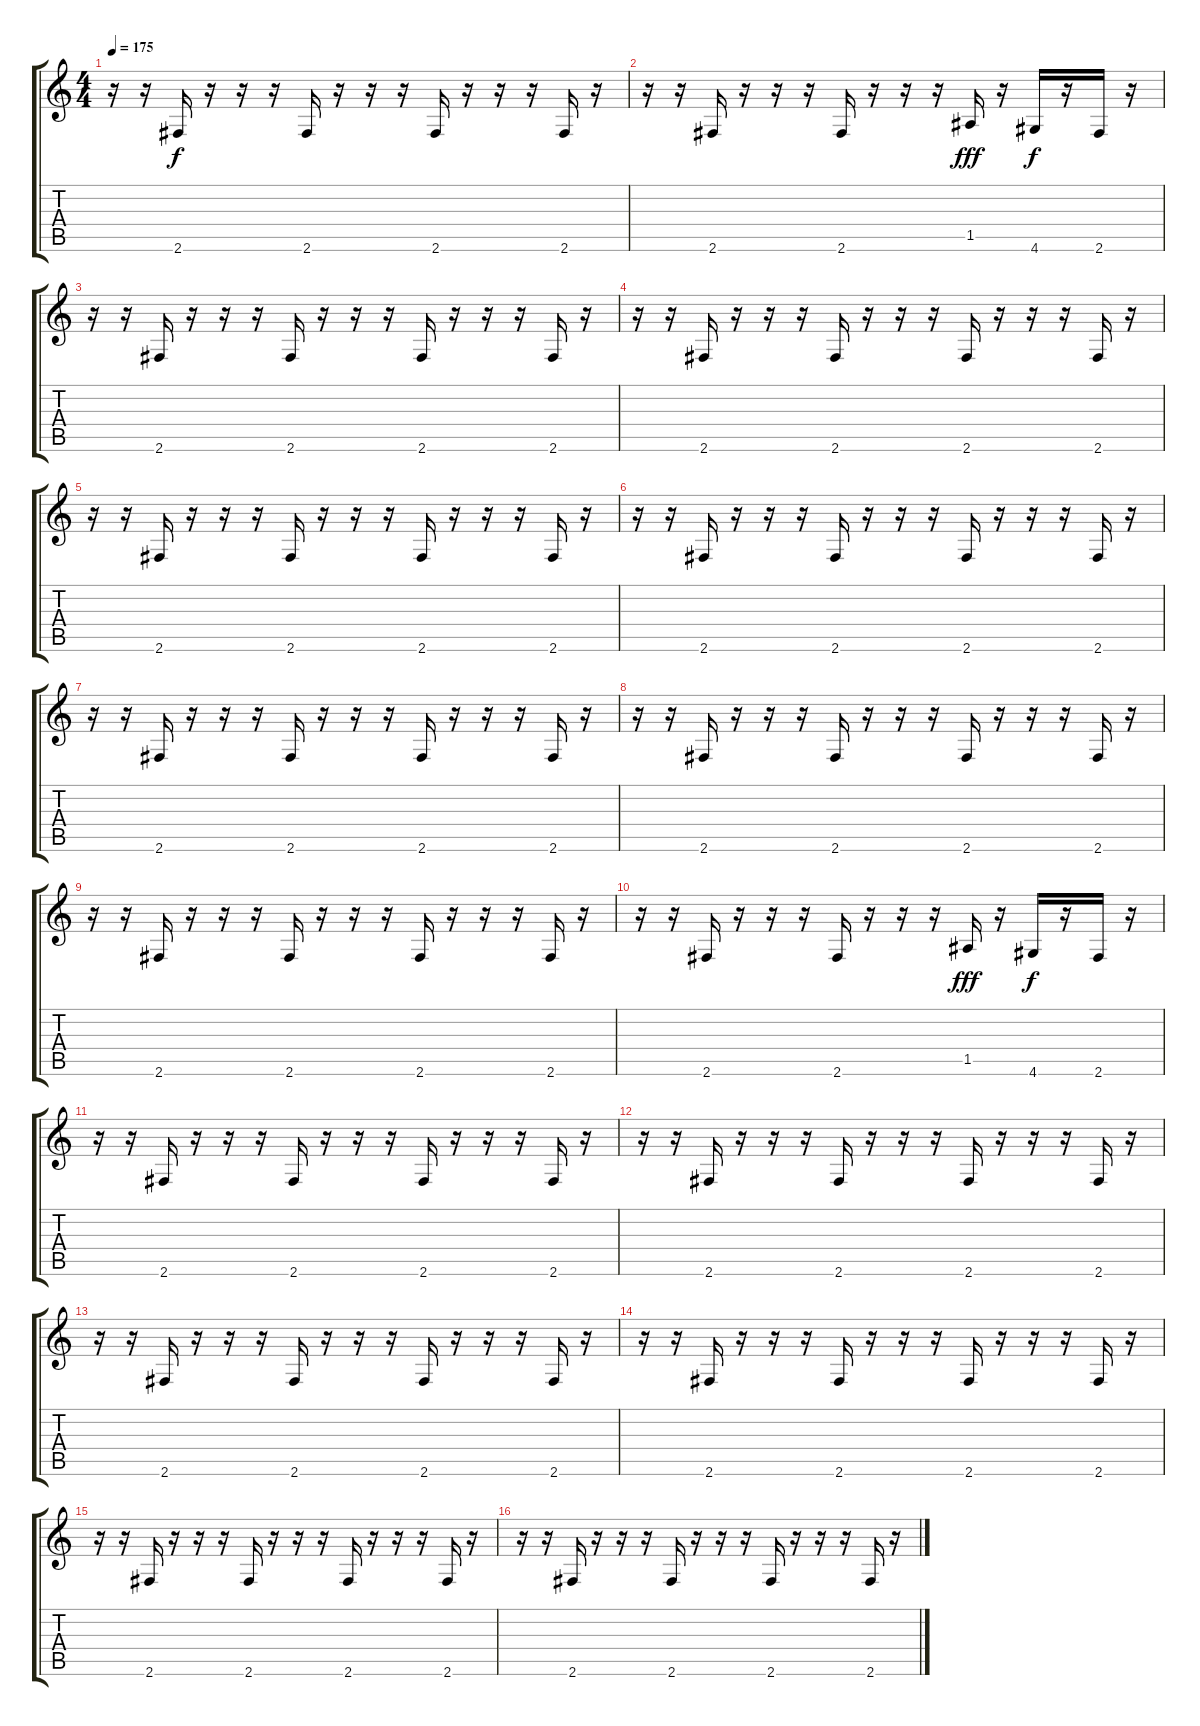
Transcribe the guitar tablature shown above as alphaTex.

\track "" {instrument acousticguitarsteel}
\staff {score tabs}
\tuning (E4 B3 G3 D3 A2 E2) {hide}
\ts (4 4)
\tempo 175
\clef g2
\ks c
r.16{dy f} r.16 2.6.16 r.16 r.16 r.16 2.6.16 r.16 r.16 r.16 2.6.16 r.16 r.16 r.16 2.6.16 r.16 |
r.16 r.16 2.6.16 r.16 r.16 r.16 2.6.16 r.16 r.16 r.16 1.5.16{dy fff} r.16 4.6.16{dy f} r.16 2.6.16 r.16 |
r.16 r.16 2.6.16 r.16 r.16 r.16 2.6.16 r.16 r.16 r.16 2.6.16 r.16 r.16 r.16 2.6.16 r.16 |
r.16 r.16 2.6.16 r.16 r.16 r.16 2.6.16 r.16 r.16 r.16 2.6.16 r.16 r.16 r.16 2.6.16 r.16 |
r.16 r.16 2.6.16 r.16 r.16 r.16 2.6.16 r.16 r.16 r.16 2.6.16 r.16 r.16 r.16 2.6.16 r.16 |
r.16 r.16 2.6.16 r.16 r.16 r.16 2.6.16 r.16 r.16 r.16 2.6.16 r.16 r.16 r.16 2.6.16 r.16 |
r.16 r.16 2.6.16 r.16 r.16 r.16 2.6.16 r.16 r.16 r.16 2.6.16 r.16 r.16 r.16 2.6.16 r.16 |
r.16 r.16 2.6.16 r.16 r.16 r.16 2.6.16 r.16 r.16 r.16 2.6.16 r.16 r.16 r.16 2.6.16 r.16 |
r.16 r.16 2.6.16 r.16 r.16 r.16 2.6.16 r.16 r.16 r.16 2.6.16 r.16 r.16 r.16 2.6.16 r.16 |
r.16 r.16 2.6.16 r.16 r.16 r.16 2.6.16 r.16 r.16 r.16 1.5.16{dy fff} r.16 4.6.16{dy f} r.16 2.6.16 r.16 |
r.16 r.16 2.6.16 r.16 r.16 r.16 2.6.16 r.16 r.16 r.16 2.6.16 r.16 r.16 r.16 2.6.16 r.16 |
r.16 r.16 2.6.16 r.16 r.16 r.16 2.6.16 r.16 r.16 r.16 2.6.16 r.16 r.16 r.16 2.6.16 r.16 |
r.16 r.16 2.6.16 r.16 r.16 r.16 2.6.16 r.16 r.16 r.16 2.6.16 r.16 r.16 r.16 2.6.16 r.16 |
r.16 r.16 2.6.16 r.16 r.16 r.16 2.6.16 r.16 r.16 r.16 2.6.16 r.16 r.16 r.16 2.6.16 r.16 |
r.16 r.16 2.6.16 r.16 r.16 r.16 2.6.16 r.16 r.16 r.16 2.6.16 r.16 r.16 r.16 2.6.16 r.16 |
r.16 r.16 2.6.16 r.16 r.16 r.16 2.6.16 r.16 r.16 r.16 2.6.16 r.16 r.16 r.16 2.6.16 r.16
